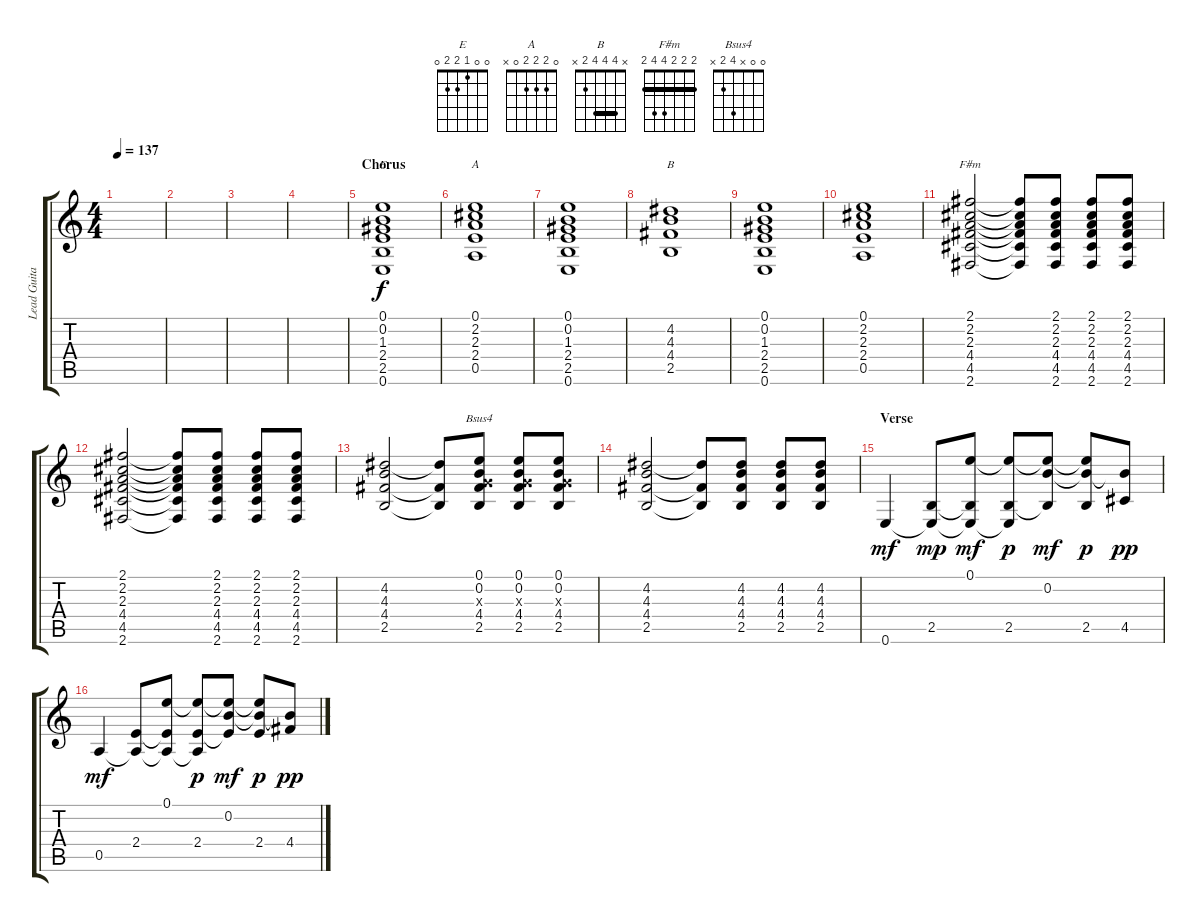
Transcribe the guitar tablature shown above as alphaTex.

\track ("Lead Guitar [Kuddel]" "Lead Guita") {instrument distortionguitar}
\staff {score tabs}
\tuning (E4 B3 G3 D3 A2 E2) {hide}
\chord ("E" 0 0 1 2 2 0)
\chord ("A" 0 2 2 2 0 x)
\chord ("B" x 4 4 4 2 x) {barre 4}
\chord ("F#m" 2 2 2 4 4 2) {barre 2}
\chord ("Bsus4" 0 0 x 4 2 x)
\ts (4 4)
\tempo 137
\clef g2
\ks c
|
|
|
|
\section ("" "Chorus")
(0.1 0.2 1.3 2.4 2.5 0.6).1{ch "E" volume 6} |
(0.1 2.2 2.3 2.4 0.5).1{ch "A"} |
(0.1 0.2 1.3 2.4 2.5 0.6).1 |
(4.2 4.3 4.4 2.5).1{ch "B"} |
(0.1 0.2 1.3 2.4 2.5 0.6).1 |
(0.1 2.2 2.3 2.4 0.5).1 |
(2.1 2.2 2.3 4.4 4.5 2.6).2{ch "F#m"} (2.1{t} 2.2{t} 2.3{t} 4.4{t} 4.5{t} 2.6{t}).8 (2.1 2.2 2.3 4.4 4.5 2.6).8 (2.1 2.2 2.3 4.4 4.5 2.6).8 (2.1 2.2 2.3 4.4 4.5 2.6).8 |
(2.1 2.2 2.3 4.4 4.5 2.6).2 (2.1{t} 2.2{t} 2.3{t} 4.4{t} 4.5{t} 2.6{t}).8 (2.1 2.2 2.3 4.4 4.5 2.6).8 (2.1 2.2 2.3 4.4 4.5 2.6).8 (2.1 2.2 2.3 4.4 4.5 2.6).8 |
(4.2 4.3 4.4 2.5).2 (4.2{t} 4.4{t} 2.5{t}).8 (0.1 0.2 0.3{x} 4.4 2.5).8{ch "Bsus4"} (0.1 0.2 0.3{x} 4.4 2.5).8 (0.1 0.2 0.3{x} 4.4 2.5).8 |
(4.2 4.3 4.4 2.5).2 (4.2{t} 4.4{t} 2.5{t}).8 (4.2 4.3 4.4 2.5).8 (4.2 4.3 4.4 2.5).8 (4.2 4.3 4.4 2.5).8 |
\section ("" "Verse")
0.6.4{dy mf volume 8} (2.5 0.6{t}).8{dy mp} (0.1 2.5{t} 0.6{t}).8{dy mf} (0.1{t} 2.5 0.6{t}).8{dy p} (0.1{t} 0.2 2.5{t}).8{dy mf} (0.1{t} 0.2{t} 2.5).8{dy p} (0.2{t} 4.5).8{dy pp} |
0.5.4{dy mf} (2.4 0.5{t}).8 (0.1 2.4{t} 0.5{t}).8 (0.1{t} 2.4 0.5{t}).8{dy p} (0.1{t} 0.2 2.4{t}).8{dy mf} (0.1{t} 0.2{t} 2.4).8{dy p} (0.2{t} 4.4).8{dy pp}
